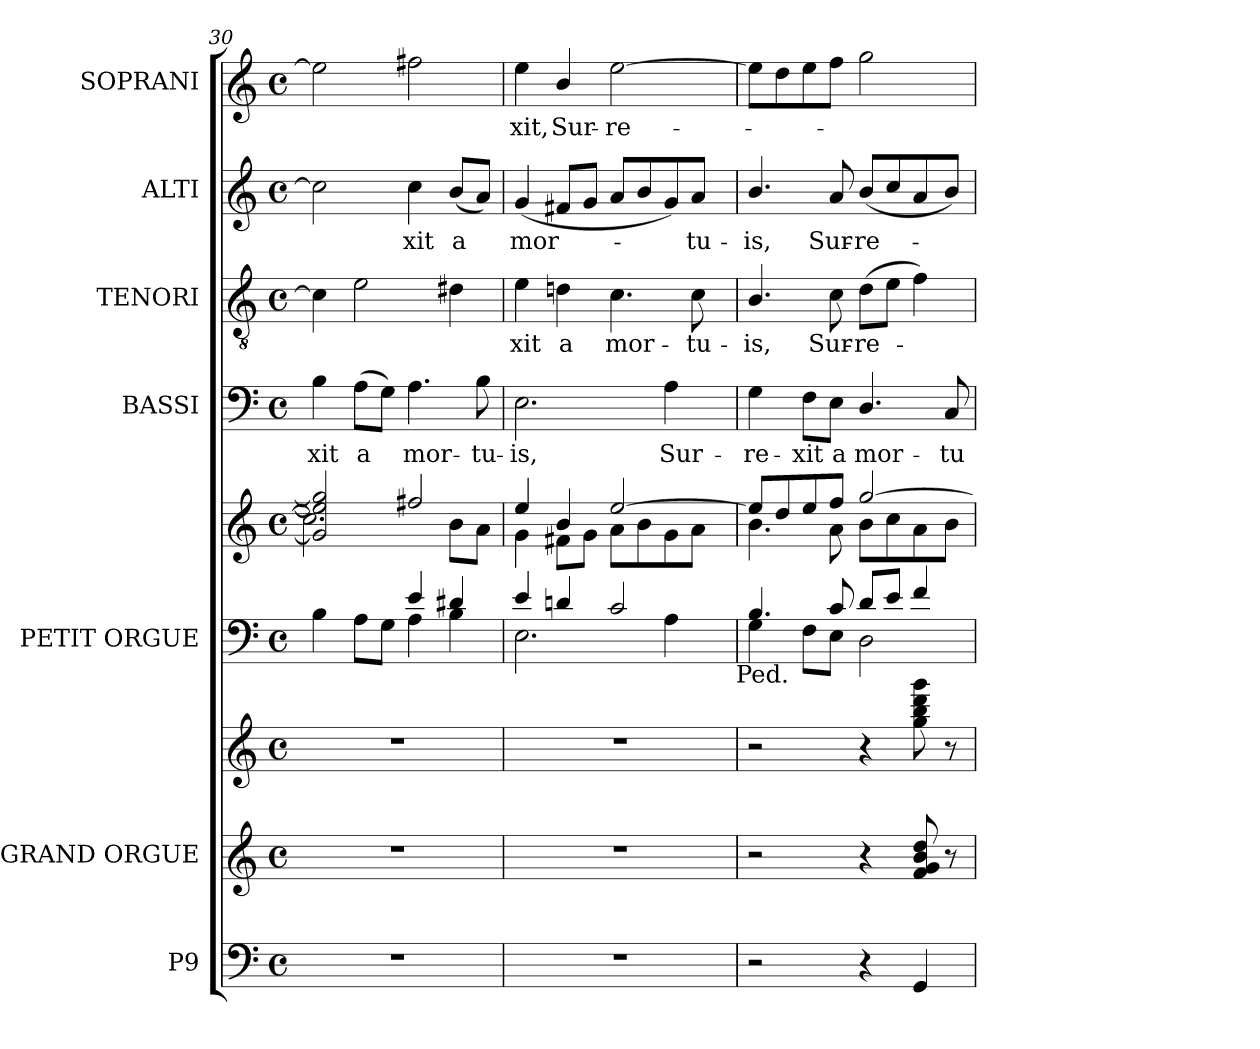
**kern	**kern	**kern	**kern	**kern	**kern	**text	**kern	**text	**kern	**text	**kern	**text
*part7	*part6	*part6	*part5	*part5	*part4	*part4	*part3	*part3	*part2	*part2	*part1	*part1
*staff9	*staff8	*staff7	*staff6	*staff5	*staff4	*staff4	*staff3	*staff3	*staff2	*staff2	*staff1	*staff1
*I"P9	*I"GRAND ORGUE	*	*I"PETIT ORGUE	*	*I"BASSI	*	*I"TENORI	*	*I"ALTI	*	*I"SOPRANI	*
*	*I'Org.	*	*I'Org.	*	*I'B.	*	*I'T.	*	*I'A.	*	*I'S.	*
!!LO:PB:g=z
*clefF4	*clefG2	*clefG2	*clefF4	*clefG2	*clefF4	*	*clefGv2	*	*clefG2	*	*clefG2	*
*	*	*	*	*	*	*	*ITrd7c12	*	*	*	*	*
*k[]	*k[]	*k[]	*k[]	*k[]	*k[]	*	*k[]	*	*k[]	*	*k[]	*
*C:	*C:	*C:	*C:	*C:	*C:	*	*C:	*	*C:	*	*C:	*
*M4/4	*M4/4	*M4/4	*M4/4	*M4/4	*M4/4	*	*M4/4	*	*M4/4	*	*M4/4	*
*met(c)	*met(c)	*met(c)	*met(c)	*met(c)	*met(c)	*	*met(c)	*	*met(c)	*	*met(c)	*
=30	=30	=30	=30	=30	=30	=30	=30	=30	=30	=30	=30	=30
*	*	*	*^	*^	*	*	*	*	*	*	*	*
!	!	!	!	!	!	!	!	!LO:LY:b:color=#000000	!	!	!	!	!	!
1r	1r	1r	4Bi\	2ryy	2gi/] 2eei] 2ggi]	2.cci\]	4Bi\	-xit	4Ci\]	.	2cci\]	.	2eei\]	.
!	!	!	!	!	!	!	!	!LO:LY:b:color=#000000	!	!	!	!	!	!
.	.	.	8Ai\L	.	.	.	(8Ai\L	a	2Ei\	.	.	.	.	.
.	.	.	8Gi\J	.	.	.	8Gi\J)	.	.	.	.	.	.	.
!	!	!	!	!	!	!	!	!LO:LY:b:color=#000000	!	!	!	!	!	!
!	!	!	!	!	!	!	!	!	!	!	!	!LO:LY:b:color=#000000	!	!
.	.	.	4ei/	4Ai\	2ff#Xi/	.	4.Ai\	mor-	.	.	4cci\	-xit	2ff#Xi\	.
!	!	!	!	!	!	!	!	!	!	!	!	!LO:LY:b:color=#000000	!	!
.	.	.	4d#Xi/	4Bi\	.	8bi\L	.	.	4D#Xi\	.	(8bi/L	a	.	.
!	!	!	!	!	!	!	!	!LO:LY:b:color=#000000	!	!	!	!	!	!
.	.	.	.	.	.	8ai\J	8Bi\	-tu-	.	.	8ai/J)	.	.	.
=31	=31	=31	=31	=31	=31	=31	=31	=31	=31	=31	=31	=31	=31	=31
!	!	!	!	!	!	!	!	!LO:LY:b:color=#000000	!	!	!	!	!	!
!	!	!	!	!	!	!	!	!	!	!LO:LY:b:color=#000000	!	!	!	!
!	!	!	!	!	!	!	!	!	!	!	!	!LO:LY:b:color=#000000	!	!
!	!	!	!	!	!	!	!	!	!	!	!	!	!	!LO:LY:b:color=#000000
*	*	*	*	*^	*	*	*	*	*	*	*	*	*	*
1r	1r	1r	4ei/	2.Ei\	2ryy	4eei/	4gi\	2.Ei\	-is,	4Ei\	-xit	(4gi/	mor-	4eei\	-xit,
!	!	!	!	!	!	!	!	!	!	!	!LO:LY:b:color=#000000	!	!	!	!
!	!	!	!	!	!	!	!	!	!	!	!	!	!	!	!LO:LY:b:color=#000000
.	.	.	4dni/	.	.	4bi/	8f#Xi\L	.	.	4Dni\	a	8f#Xi/L	.	4bi/	Sur-
.	.	.	.	.	.	.	8gi\J	.	.	.	.	8gi/J	.	.	.
!	!	!	!	!	!	!	!	!	!	!	!LO:LY:b:color=#000000	!	!	!	!
!	!	!	!	!	!	!	!	!	!	!	!	!	!	!	!LO:LY:b:color=#000000
.	.	.	2ci/	.	4ryy	[2eei/	8ai\L	.	.	4.Ci\	mor-	8ai/L	.	[2eei\	-re-
.	.	.	.	.	.	.	8bi\	.	.	.	.	8bi/	.	.	.
!	!	!	!	!	!	!	!	!	!LO:LY:b:color=#000000	!	!	!	!	!	!
.	.	.	.	4Ai\	8ryy	.	8gi\	4Ai\	Sur-	.	.	8gi/)	.	.	.
!	!	!	!	!	!	!	!	!	!	!	!LO:LY:b:color=#000000	!	!	!	!
!	!	!	!	!	!	!	!	!	!	!	!	!	!LO:LY:b:color=#000000	!	!
.	.	.	.	.	16ryy	.	8ai\J	.	.	8Ci\	-tu-	8ai/J	-tu-	.	.
.	.	.	.	.	32ryy	.	.	.	.	.	.	.	.	.	.
.	.	.	.	.	64ryy	.	.	.	.	.	.	.	.	.	.
.	.	.	.	.	128...ryy	.	.	.	.	.	.	.	.	.	.
!	!	!	!	!	!LO:TX:b:t=Ped.	!	!	!	!	!	!	!	!	!	!
.	.	.	.	.	1024ryy	.	.	.	.	.	.	.	.	.	.
*	*	*	*	*v	*v	*	*	*	*	*	*	*	*	*	*
=32	=32	=32	=32	=32	=32	=32	=32	=32	=32	=32	=32	=32	=32	=32
*	*	*	*	*^	*	*	*	*	*	*	*	*	*	*
!	!	!	!	!	!	!	!	!	!LO:LY:b:color=#000000	!	!	!	!	!	!
*	*	*	*	*v	*v	*	*	*	*	*	*	*	*	*	*
*	*	*	*	*^	*	*	*	*	*	*	*	*	*	*
!	!	!	!	!	!	!	!	!	!	!	!LO:LY:b:color=#000000	!	!	!	!
*	*	*	*	*v	*v	*	*	*	*	*	*	*	*	*	*
*	*	*	*	*^	*	*	*	*	*	*	*	*	*	*
!	!	!	!	!	!	!	!	!	!	!	!	!	!LO:LY:b:color=#000000	!	!
*	*	*	*	*v	*v	*	*	*	*	*	*	*	*	*	*
2r	2r	2r	4.Bi/	4Gi\	8eei/L]	4.bi\	4Gi\	-re-	4.BBi/	-is,	4.bi/	-is,	8eei\L]	.
.	.	.	.	.	8ddi/	.	.	.	.	.	.	.	8ddi\	.
!	!	!	!	!	!	!	!	!LO:LY:b:color=#000000	!	!	!	!	!	!
.	.	.	.	8Fi\L	8eei/	.	8Fi\L	-xit	.	.	.	.	8eei\	.
!	!	!	!	!	!	!	!	!LO:LY:b:color=#000000	!	!	!	!	!	!
!	!	!	!	!	!	!	!	!	!	!LO:LY:b:color=#000000	!	!	!	!
!	!	!	!	!	!	!	!	!	!	!	!	!LO:LY:b:color=#000000	!	!
.	.	.	8ci/	8Ei\J	8ffi/J	8ai\	8Ei\J	a	8Ci\	Sur-	8ai/	Sur-	8ffi\J	.
!	!	!	!	!	!	!	!	!LO:LY:b:color=#000000	!	!	!	!	!	!
!	!	!	!	!	!	!	!	!	!	!LO:LY:b:color=#000000	!	!	!	!
!	!	!	!	!	!	!	!	!	!	!	!	!LO:LY:b:color=#000000	!	!
4r	4r	4r	8di/L	2Di\	[2ggi/	8bi\L	4.Di/	mor-	(8Di\L	-re-	(8bi/L	-re-	2ggi\	.
.	.	.	8ei/J	.	.	8cci\	.	.	8Ei\J	.	8cci/	.	.	.
4GGi/	8fi/ 8gi 8bi 8ddi	8ggi\ 8bbi 8dddi 8gggi	4fi/	.	.	8ai\	.	.	4Fi\)	.	8ai/	.	.	.
!	!	!	!	!	!	!	!	!LO:LY:b:color=#000000	!	!	!	!	!	!
.	8r	8r	.	.	.	8bi\J	8Ci/	-tu-	.	.	8bi/J)	.	.	.
*	*	*	*v	*v	*	*	*	*	*	*	*	*	*	*
*	*	*	*	*v	*v	*	*	*	*	*	*	*	*
=	=	=	=	=	=	=	=	=	=	=	=	=
*-	*-	*-	*-	*-	*-	*-	*-	*-	*-	*-	*-	*-
